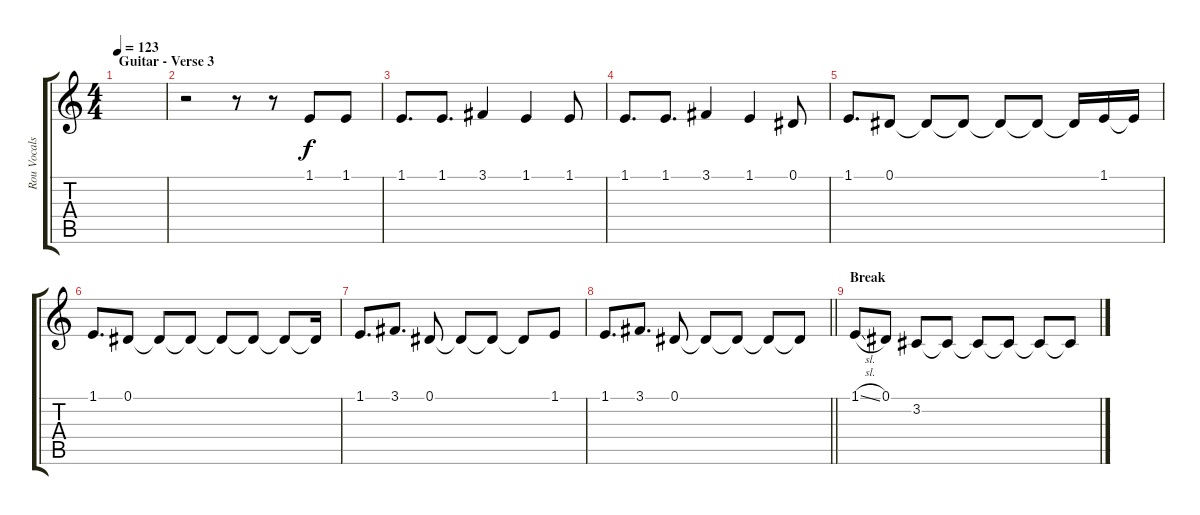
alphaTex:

\track ("Rou Vocals" "Rou Vocals") {instrument lead2sawtooth}
\staff {score tabs}
\tuning (Eb4 Bb3 Gb3 Db3 Ab2 Db2) {hide}
\ts (4 4)
\section ("" "Guitar - Verse 3")
\tempo 123
\clef g2
\ks c
|
r.2 r.8 r.8 1.1.8 1.1.8 |
1.1.8{d} 1.1.8{d} 3.1.4 1.1.4 1.1.8 |
1.1.8{d} 1.1.8{d} 3.1.4 1.1.4 0.1.8 |
1.1.8{d} 0.1.8 0.1{t}.8 0.1{t}.8 0.1{t}.8 0.1{t}.8 0.1{t}.16 1.1.16 1.1{t}.16 |
1.1.8{d} 0.1.8 0.1{t}.8 0.1{t}.8 0.1{t}.8 0.1{t}.8 0.1{t}.8 0.1{t}.16 |
1.1.8{d} 3.1.8{d} 0.1.8 0.1{t}.8 0.1{t}.8 0.1{t}.8 1.1.8 |
\barLineRight lightlight
1.1.8{d} 3.1.8{d} 0.1.8 0.1{t}.8 0.1{t}.8 0.1{t}.8 0.1{t}.8 |
\section ("" "Break")
1.1{sl}.8 0.1.8 3.2.8 3.2{t}.8 3.2{t}.8 3.2{t}.8 3.2{t}.8 3.2{t}.8
